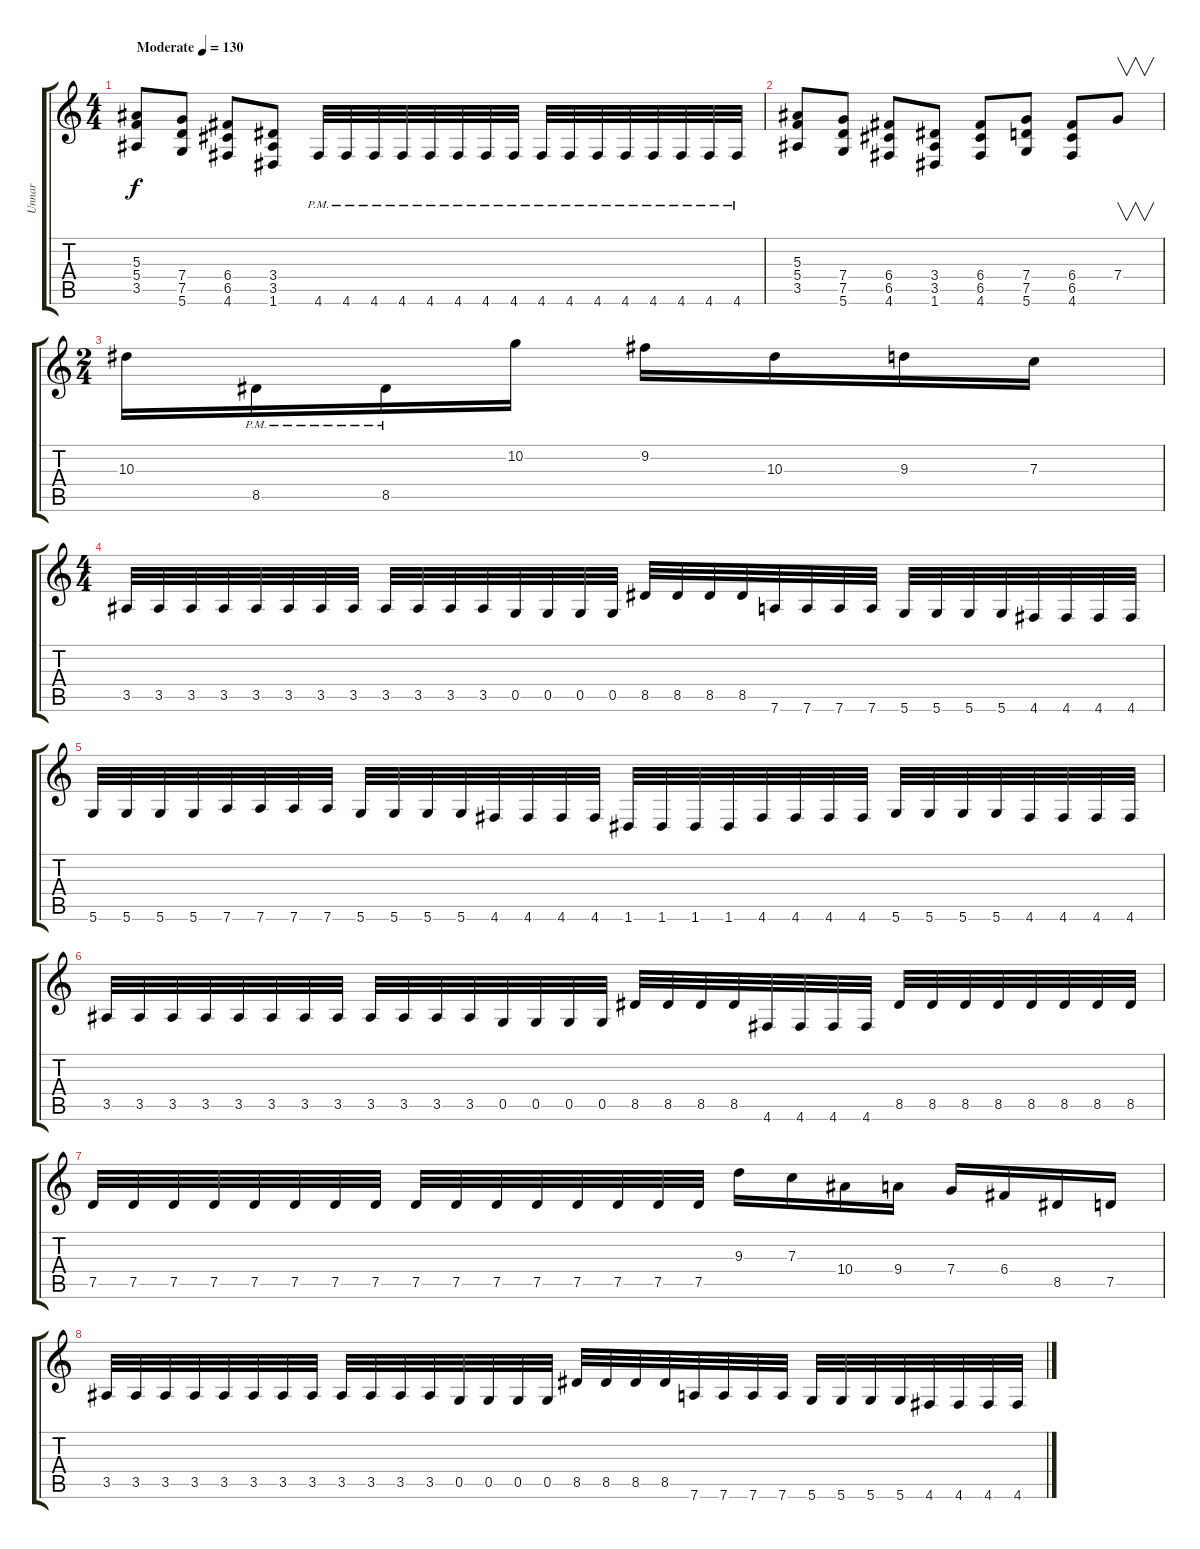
\track ("Unnar" "Unnar") {instrument distortionguitar}
\staff {score tabs}
\tuning (D4 A3 F3 C3 G2 D2) {hide}
\ts (4 4)
\tempo (130 "Moderate")
\clef g2
\ks c
(5.3 5.4 3.5).8{dy f instrument distortionguitar} (7.4 7.5 5.6).8 (6.4 6.5 4.6).8 (3.4 3.5 1.6).8 4.6{pm}.32 4.6{pm}.32 4.6{pm}.32 4.6{pm}.32 4.6{pm}.32 4.6{pm}.32 4.6{pm}.32 4.6{pm}.32 4.6{pm}.32 4.6{pm}.32 4.6{pm}.32 4.6{pm}.32 4.6{pm}.32 4.6{pm}.32 4.6{pm}.32 4.6{pm}.32 |
(5.3 5.4 3.5).8 (7.4 7.5 5.6).8 (6.4 6.5 4.6).8 (3.4 3.5 1.6).8 (6.4 6.5 4.6).8 (7.4 7.5 5.6).8 (6.4 6.5 4.6).8 7.4.8{v} |
\ts (2 4)
10.3.16 8.5{pm}.16 8.5{pm}.16 10.2.16 9.2.16 10.3.16 9.3.16 7.3.16 |
\ts (4 4)
3.5.32 3.5.32 3.5.32 3.5.32 3.5.32 3.5.32 3.5.32 3.5.32 3.5.32 3.5.32 3.5.32 3.5.32 0.5.32 0.5.32 0.5.32 0.5.32 8.5.32 8.5.32 8.5.32 8.5.32 7.6.32 7.6.32 7.6.32 7.6.32 5.6.32 5.6.32 5.6.32 5.6.32 4.6.32 4.6.32 4.6.32 4.6.32 |
5.6.32 5.6.32 5.6.32 5.6.32 7.6.32 7.6.32 7.6.32 7.6.32 5.6.32 5.6.32 5.6.32 5.6.32 4.6.32 4.6.32 4.6.32 4.6.32 1.6.32 1.6.32 1.6.32 1.6.32 4.6.32 4.6.32 4.6.32 4.6.32 5.6.32 5.6.32 5.6.32 5.6.32 4.6.32 4.6.32 4.6.32 4.6.32 |
3.5.32 3.5.32 3.5.32 3.5.32 3.5.32 3.5.32 3.5.32 3.5.32 3.5.32 3.5.32 3.5.32 3.5.32 0.5.32 0.5.32 0.5.32 0.5.32 8.5.32 8.5.32 8.5.32 8.5.32 4.6.32 4.6.32 4.6.32 4.6.32 8.5.32 8.5.32 8.5.32 8.5.32 8.5.32 8.5.32 8.5.32 8.5.32 |
7.5.32 7.5.32 7.5.32 7.5.32 7.5.32 7.5.32 7.5.32 7.5.32 7.5.32 7.5.32 7.5.32 7.5.32 7.5.32 7.5.32 7.5.32 7.5.32 9.3.16 7.3.16 10.4.16 9.4.16 7.4.16 6.4.16 8.5.16 7.5.16 |
3.5.32 3.5.32 3.5.32 3.5.32 3.5.32 3.5.32 3.5.32 3.5.32 3.5.32 3.5.32 3.5.32 3.5.32 0.5.32 0.5.32 0.5.32 0.5.32 8.5.32 8.5.32 8.5.32 8.5.32 7.6.32 7.6.32 7.6.32 7.6.32 5.6.32 5.6.32 5.6.32 5.6.32 4.6.32 4.6.32 4.6.32 4.6.32
